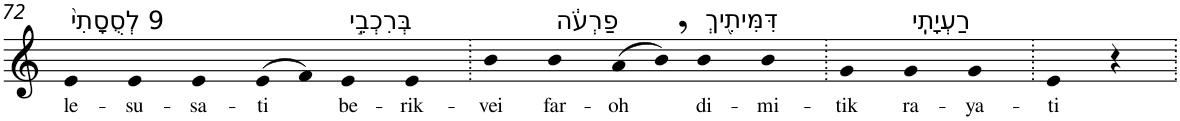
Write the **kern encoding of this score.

**kern	**text
*part1	*part1
*staff1	*staff1
*I"Piano	*
*I'Pno	*
!!LO:PB:g=z
*clefG2	*
*k[]	*
=72	=72
!LO:TX:a:t=9 לְסֻסָתִי֙	!
!	!LO:LY:b
4e	le-
!	!LO:LY:b
4e	-su-
!	!LO:LY:b
4e	-sa-
!	!LO:LY:b
(>8e	-ti
8f)	.
!LO:TX:a:t=בְּרִכְבֵ֣י	!
!	!LO:LY:b
4e	be-
!	!LO:LY:b
4e	-rik-
=73.	=73.
!	!LO:LY:b
4b	-vei
!LO:TX:a:t=פַרְעֹ֔ה	!
!	!LO:LY:b
4b	far-
!	!LO:LY:b
(>8a	-oh
8b,)	.
!LO:TX:a:t=דִּמִּיתִ֖יךְ	!
!	!LO:LY:b
4b	di-
!	!LO:LY:b
4b	-mi-
=74.	=74.
!	!LO:LY:b
4g	-tik
!LO:TX:a:t=רַעְיָתִֽי	!
!	!LO:LY:b
4g	ra-
!	!LO:LY:b
4g	-ya-
=75.	=75.
!	!LO:LY:b
4e	-ti
4r	.
=.	=.
*-	*-
